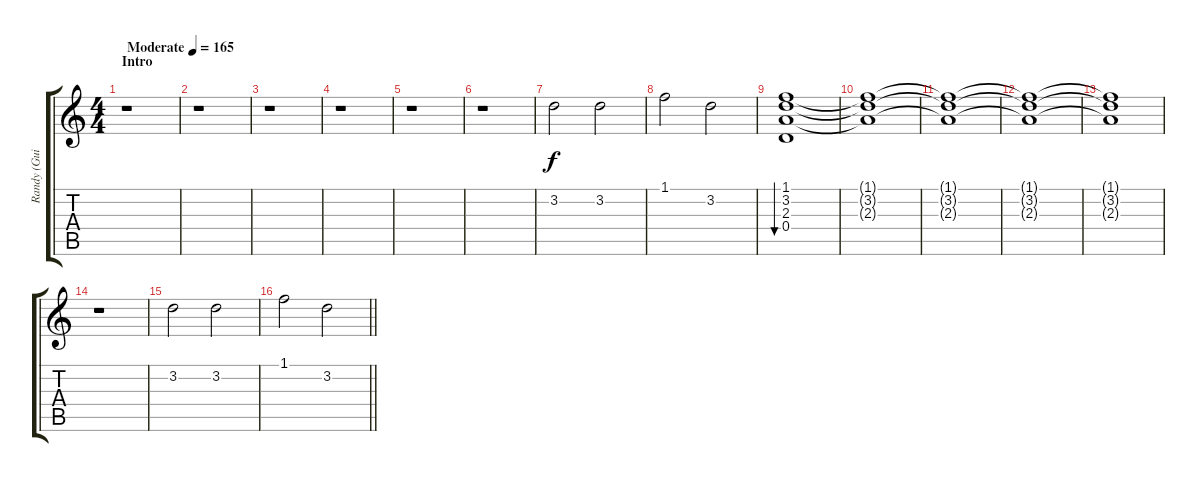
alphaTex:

\track ("Randy (Guitar)" "Randy (Gui") {instrument distortionguitar}
\staff {score tabs}
\tuning (E4 B3 G3 D3 A2 D2) {hide}
\ts (4 4)
\section ("" "Intro")
\tempo (165 "Moderate")
\clef g2
\ks c
r.1{dy f instrument distortionguitar} |
r.1 |
r.1 |
r.1 |
r.1 |
r.1 |
3.2.2 3.2.2 |
1.1.2 3.2.2 |
(1.1 3.2 2.3 0.4).1{bu 480 volume 0} |
(1.1{t} 3.2{t} 2.3{t}).1 |
(1.1{t} 3.2{t} 2.3{t}).1 |
(1.1{t} 3.2{t} 2.3{t}).1 |
(1.1{t} 3.2{t} 2.3{t}).1 |
r.1 |
3.2.2{volume 10} 3.2.2 |
\barLineRight lightlight
1.1.2 3.2.2
